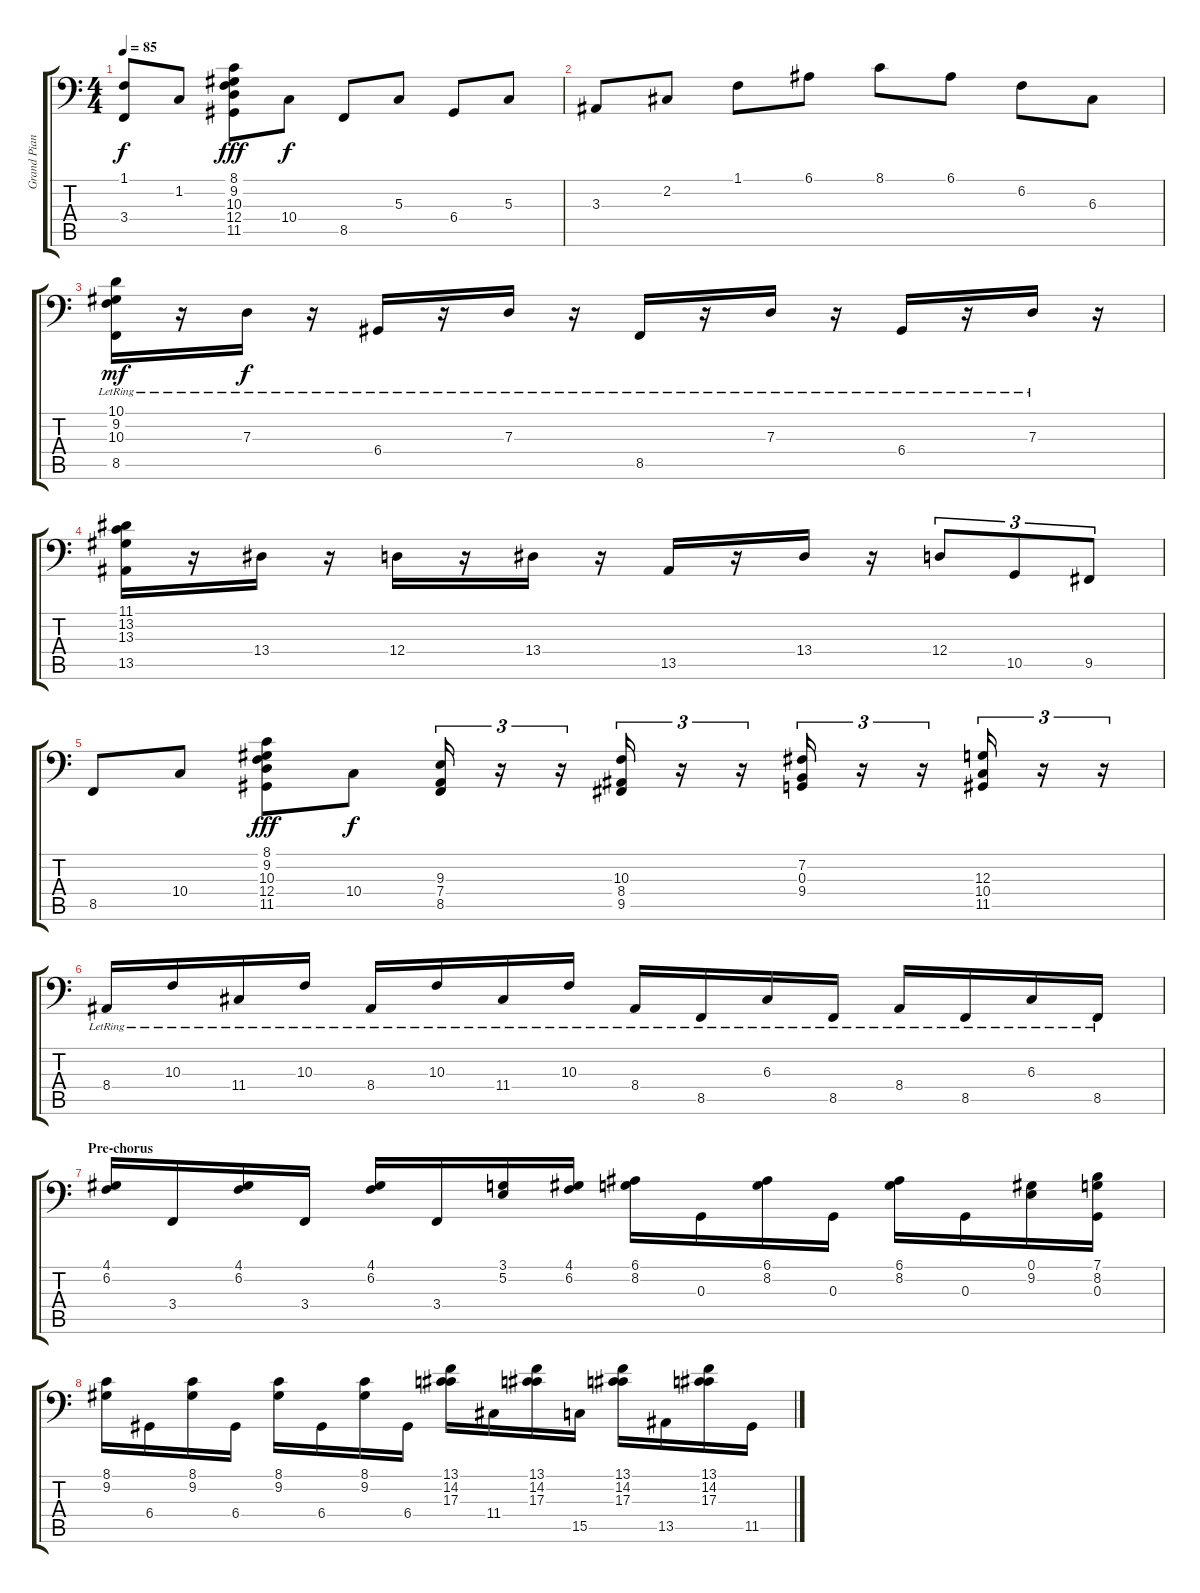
\track ("Grand Piano (L. Hand)" "Grand Pian") {instrument acousticgrandpiano}
\staff {score tabs}
\tuning (E3 B2 G2 D2 A1 D1) {hide}
\ts (4 4)
\tempo 85
\clef f4
\ks c
(1.1 3.4).8{dy f} 1.2.8 (8.1 9.2 10.3 12.4 11.5).8{dy fff} 10.4.8{dy f} 8.5.8 5.3.8 6.4.8 5.3.8 |
3.3.8 2.2.8 1.1.8 6.1.8 8.1.8 6.1.8 6.2.8 6.3.8 |
(10.1 9.2 10.3 8.5{lr}).16{dy mf} r.16 7.3{lr}.16{dy f} r.16 6.4{lr}.16 r.16 7.3{lr}.16 r.16 8.5{lr}.16 r.16 7.3{lr}.16 r.16 6.4{lr}.16 r.16 7.3{lr}.16 r.16 |
(11.1 13.2 13.3 13.5).16 r.16 13.4.16 r.16 12.4.16 r.16 13.4.16 r.16 13.5.16 r.16 13.4.16 r.16 12.4.8{tu (3 2)} 10.5.8{tu (3 2)} 9.5.8{tu (3 2)} |
8.5.8 10.4.8 (8.1 9.2 10.3 12.4 11.5).8{dy fff} 10.4.8{dy f} (9.3 7.4 8.5).16{tu (3 2)} r.16{tu (3 2)} r.16{tu (3 2)} (10.3 8.4 9.5).16{tu (3 2)} r.16{tu (3 2)} r.16{tu (3 2)} (7.2 0.3 9.4).16{tu (3 2)} r.16{tu (3 2)} r.16{tu (3 2)} (12.3 10.4 11.5).16{tu (3 2)} r.16{tu (3 2)} r.16{tu (3 2)} |
8.4{lr}.16 10.3{lr}.16 11.4{lr}.16 10.3{lr}.16 8.4{lr}.16 10.3{lr}.16 11.4{lr}.16 10.3{lr}.16 8.4{lr}.16 8.5{lr}.16 6.3{lr}.16 8.5{lr}.16 8.4{lr}.16 8.5{lr}.16 6.3{lr}.16 8.5{lr}.16 |
\section ("" "Pre-chorus")
(4.1 6.2).16 3.4.16 (4.1 6.2).16 3.4.16 (4.1 6.2).16 3.4.16 (3.1 5.2).16 (4.1 6.2).16 (6.1 8.2).16 0.3.16 (6.1 8.2).16 0.3.16 (6.1 8.2).16 0.3.16 (0.1 9.2).16 (7.1 8.2 0.3).16 |
(8.1 9.2).16 6.4.16 (8.1 9.2).16 6.4.16 (8.1 9.2).16 6.4.16 (8.1 9.2).16 6.4.16 (13.1 14.2 17.3).16 11.4.16 (13.1 14.2 17.3).16 15.5.16 (13.1 14.2 17.3).16 13.5.16 (13.1 14.2 17.3).16 11.5.16
